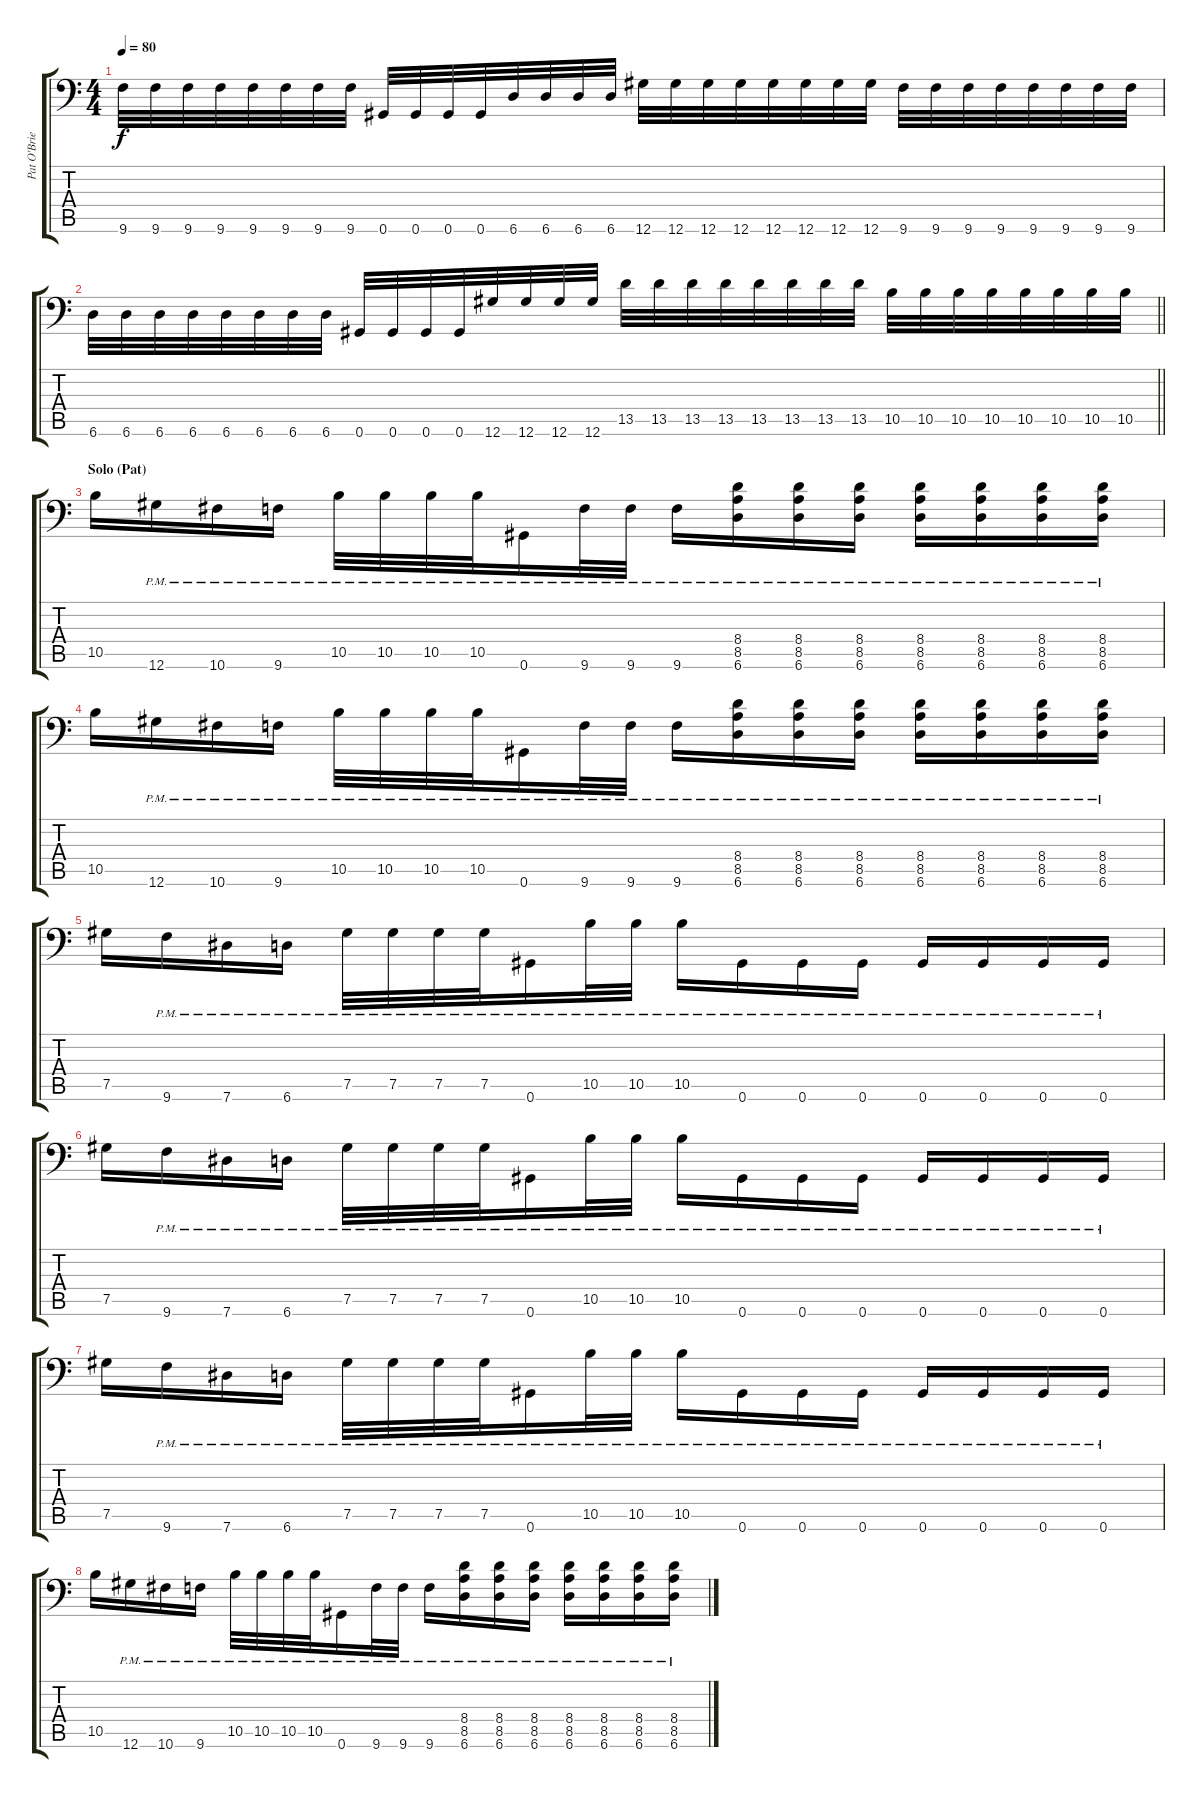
\track ("Pat O'Brien" "Pat O'Brie") {instrument distortionguitar}
\staff {score tabs}
\tuning (Ab3 Eb3 B2 Gb2 Db2 Ab1) {hide}
\ts (4 4)
\tempo 80
\clef f4
\ks c
9.6.32{dy f} 9.6.32 9.6.32 9.6.32 9.6.32 9.6.32 9.6.32 9.6.32 0.6.32 0.6.32 0.6.32 0.6.32 6.6.32 6.6.32 6.6.32 6.6.32 12.6.32 12.6.32 12.6.32 12.6.32 12.6.32 12.6.32 12.6.32 12.6.32 9.6.32 9.6.32 9.6.32 9.6.32 9.6.32 9.6.32 9.6.32 9.6.32 |
\barLineRight lightlight
6.6.32 6.6.32 6.6.32 6.6.32 6.6.32 6.6.32 6.6.32 6.6.32 0.6.32 0.6.32 0.6.32 0.6.32 12.6.32 12.6.32 12.6.32 12.6.32 13.5.32 13.5.32 13.5.32 13.5.32 13.5.32 13.5.32 13.5.32 13.5.32 10.5.32 10.5.32 10.5.32 10.5.32 10.5.32 10.5.32 10.5.32 10.5.32 |
\section ("" "Solo (Pat)")
10.5.16 12.6{pm}.16 10.6{pm}.16 9.6{pm}.16 10.5{pm}.32 10.5{pm}.32 10.5{pm}.32 10.5{pm}.32 0.6{pm}.16 9.6{pm}.32 9.6{pm}.32 9.6{pm}.16 (8.4{pm} 8.5{pm} 6.6{pm}).16 (8.4{pm} 8.5{pm} 6.6{pm}).16 (8.4{pm} 8.5{pm} 6.6{pm}).16 (8.4{pm} 8.5{pm} 6.6{pm}).16 (8.4{pm} 8.5{pm} 6.6{pm}).16 (8.4{pm} 8.5{pm} 6.6{pm}).16 (8.4{pm} 8.5{pm} 6.6{pm}).16 |
10.5.16 12.6{pm}.16 10.6{pm}.16 9.6{pm}.16 10.5{pm}.32 10.5{pm}.32 10.5{pm}.32 10.5{pm}.32 0.6{pm}.16 9.6{pm}.32 9.6{pm}.32 9.6{pm}.16 (8.4{pm} 8.5{pm} 6.6{pm}).16 (8.4{pm} 8.5{pm} 6.6{pm}).16 (8.4{pm} 8.5{pm} 6.6{pm}).16 (8.4{pm} 8.5{pm} 6.6{pm}).16 (8.4{pm} 8.5{pm} 6.6{pm}).16 (8.4{pm} 8.5{pm} 6.6{pm}).16 (8.4{pm} 8.5{pm} 6.6{pm}).16 |
7.5.16 9.6{pm}.16 7.6{pm}.16 6.6{pm}.16 7.5{pm}.32 7.5{pm}.32 7.5{pm}.32 7.5{pm}.32 0.6{pm}.16 10.5{pm}.32 10.5{pm}.32 10.5{pm}.16 0.6{pm}.16 0.6{pm}.16 0.6{pm}.16 0.6{pm}.16 0.6{pm}.16 0.6{pm}.16 0.6{pm}.16 |
7.5.16 9.6{pm}.16 7.6{pm}.16 6.6{pm}.16 7.5{pm}.32 7.5{pm}.32 7.5{pm}.32 7.5{pm}.32 0.6{pm}.16 10.5{pm}.32 10.5{pm}.32 10.5{pm}.16 0.6{pm}.16 0.6{pm}.16 0.6{pm}.16 0.6{pm}.16 0.6{pm}.16 0.6{pm}.16 0.6{pm}.16 |
7.5.16 9.6{pm}.16 7.6{pm}.16 6.6{pm}.16 7.5{pm}.32 7.5{pm}.32 7.5{pm}.32 7.5{pm}.32 0.6{pm}.16 10.5{pm}.32 10.5{pm}.32 10.5{pm}.16 0.6{pm}.16 0.6{pm}.16 0.6{pm}.16 0.6{pm}.16 0.6{pm}.16 0.6{pm}.16 0.6{pm}.16 |
10.5.16 12.6{pm}.16 10.6{pm}.16 9.6{pm}.16 10.5{pm}.32 10.5{pm}.32 10.5{pm}.32 10.5{pm}.32 0.6{pm}.16 9.6{pm}.32 9.6{pm}.32 9.6{pm}.16 (8.4{pm} 8.5{pm} 6.6{pm}).16 (8.4{pm} 8.5{pm} 6.6{pm}).16 (8.4{pm} 8.5{pm} 6.6{pm}).16 (8.4{pm} 8.5{pm} 6.6{pm}).16 (8.4{pm} 8.5{pm} 6.6{pm}).16 (8.4{pm} 8.5{pm} 6.6{pm}).16 (8.4{pm} 8.5{pm} 6.6{pm}).16
